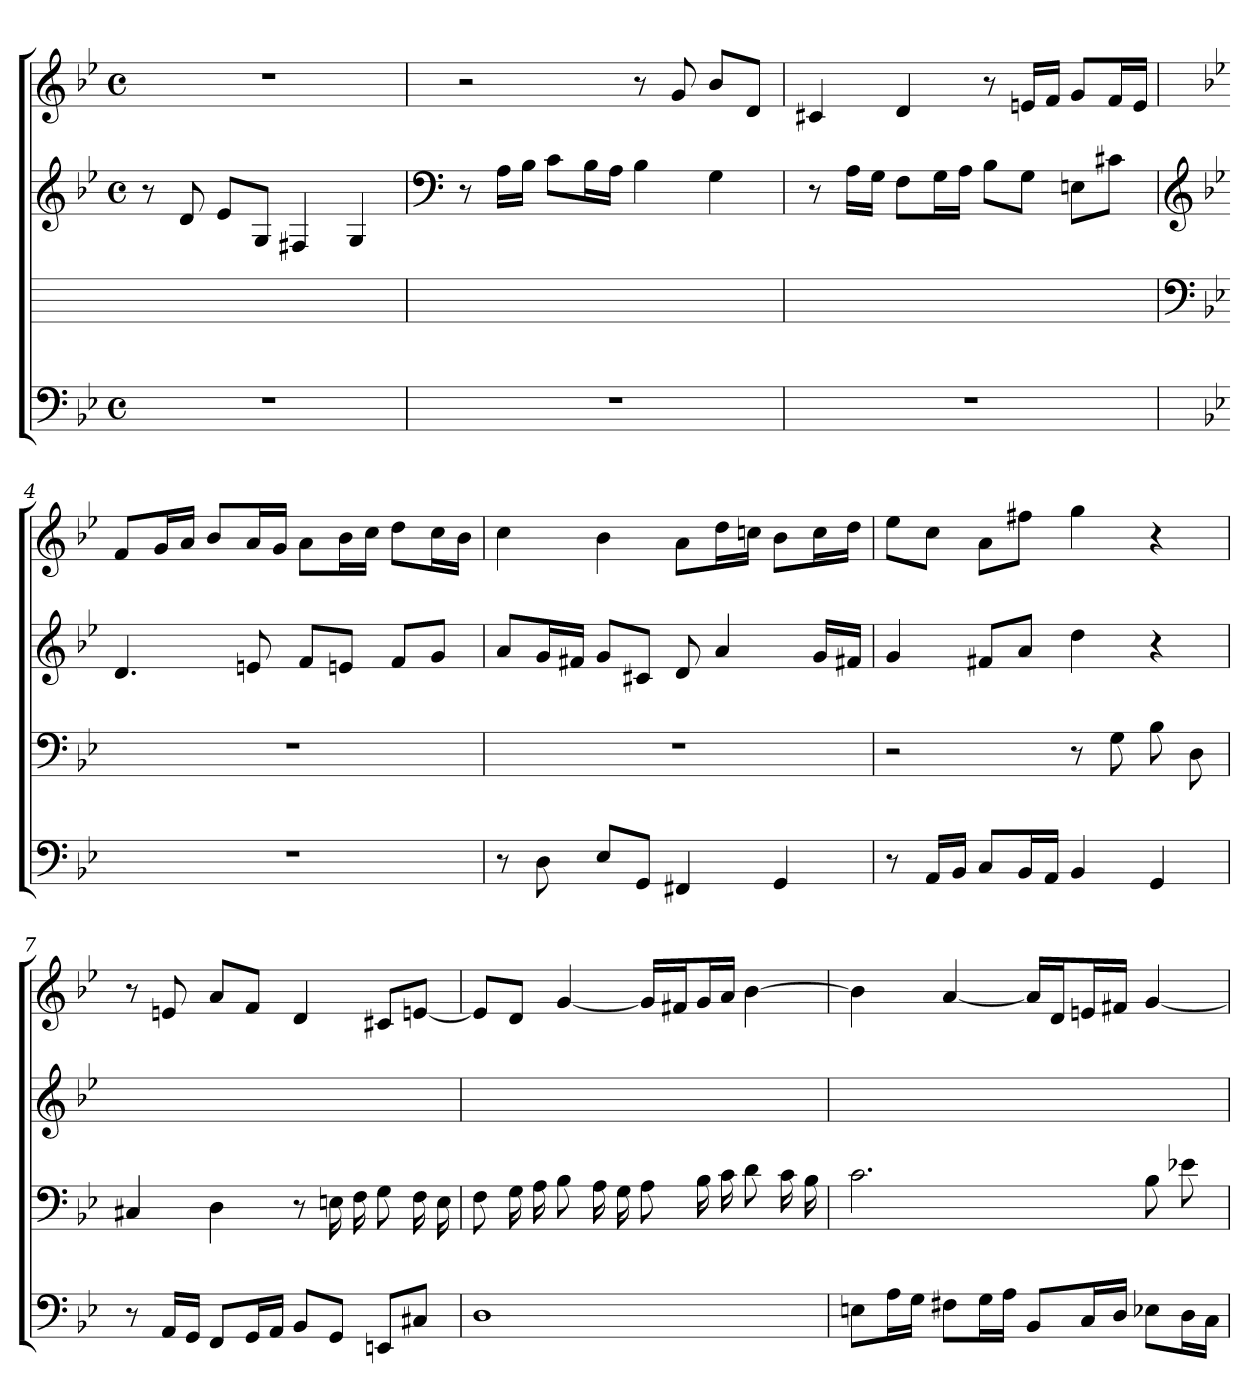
**kern	**kern	**kern	**kern
*part4	*part3	*part2	*part1
*staff4	*staff3	*staff2	*staff1
*clefF4	*	*clefG2	*clefG2
*k[b-e-]	*	*k[b-e-]	*k[b-e-]
*g:	*	*g:	*g:
*M4/4	*	*M4/4	*M4/4
*met(c)	*	*met(c)	*met(c)
*MM64	*MM64	*MM64	*MM64
=1	=1	=1	=1
1r	1ryy	8r	1r
.	.	8d	.
.	.	8e-/L	.
.	.	8G/J	.
.	.	4F#X	.
.	.	4G	.
=2	=2	=2	=2
*	*	*clefF4	*
1r	1ryy	8r	2r
.	.	16A\LL	.
.	.	16B-\JJ	.
.	.	8c\L	.
.	.	16B-\L	.
.	.	16A\JJ	.
.	.	4B-	8r
.	.	.	8g
.	.	4G	8b-/L
.	.	.	8d/J
=3	=3	=3	=3
1r	1ryy	8r	4c#X
.	.	16A\LL	.
.	.	16G\JJ	.
.	.	8F\L	4d
.	.	16G\L	.
.	.	16A\JJ	.
.	.	8B-\L	8r
.	.	8G\J	16en/LL
.	.	.	16f/JJ
.	.	8En\L	8g/L
.	.	8c#X\J	16f/L
.	.	.	16e/JJ
=4	=4	=4	=4
*	*clefF4	*clefG2	*
*	*k[b-e-]	*	*
1r	1r	4.d	8f/L
.	.	.	16g/L
.	.	.	16a/JJ
.	.	.	8b-/L
.	.	8en	16a/L
.	.	.	16g/JJ
.	.	8f/L	8a\L
.	.	8en/J	16b-\L
.	.	.	16cc\JJ
.	.	8f/L	8dd\L
.	.	8g/J	16cc\L
.	.	.	16b-\JJ
=5	=5	=5	=5
8r	1r	8a/L	4cc
8D	.	16g/L	.
.	.	16f#X/JJ	.
8E-/L	.	8g/L	4b-
8GG/J	.	8c#X/J	.
4FF#X	.	8d	8a\L
.	.	4a	16dd\L
.	.	.	16ccn\JJ
4GG	.	.	8b-\L
.	.	16g/LL	16cc\L
.	.	16f#X/JJ	16dd\JJ
=6	=6	=6	=6
8r	2r	4g	8ee-\L
16AA/LL	.	.	8cc\J
16BB-/JJ	.	.	.
8C/L	.	8f#X/L	8a\L
16BB-/L	.	8a/J	8ff#X\J
16AA/JJ	.	.	.
4BB-	8r	4dd	4gg
.	8G	.	.
4GG	8B-	4r	4r
.	8D	.	.
=7	=7	=7	=7
8r	4C#X	1ryy	8r
16AA/LL	.	.	8en
16GG/JJ	.	.	.
8FF/L	4D	.	8a/L
16GG/L	.	.	8f/J
16AA/JJ	.	.	.
8BB-/L	8r	.	4d
8GG/J	16En	.	.
.	16F	.	.
8EEn/L	8G	.	8c#X/L
8C#X/J	16F	.	[8en/J
.	16E	.	.
=8	=8	=8	=8
1D	8F	1ryy	8e/L]
.	16G	.	8d/J
.	16A	.	.
.	8B-	.	[4g
.	16A	.	.
.	16G	.	.
.	8A	.	16g/LL]
.	.	.	16f#X/J
.	16B-	.	16g/L
.	16c	.	16a/JJ
.	8d	.	[4b-
.	16c	.	.
.	16B-	.	.
=9	=9	=9	=9
8En\L	2.c	1ryy	4b-]
16A\L	.	.	.
16G\JJ	.	.	.
8F#X\L	.	.	[4a
16G\L	.	.	.
16A\JJ	.	.	.
8BB-/L	.	.	16a/LL]
.	.	.	16d/J
16C/L	.	.	16en/L
16D/JJ	.	.	16f#X/JJ
8E-X\L	8B-	.	[4g
16D\L	8e-X	.	.
16C\JJ	.	.	.
=	=	=	=
*-	*-	*-	*-
